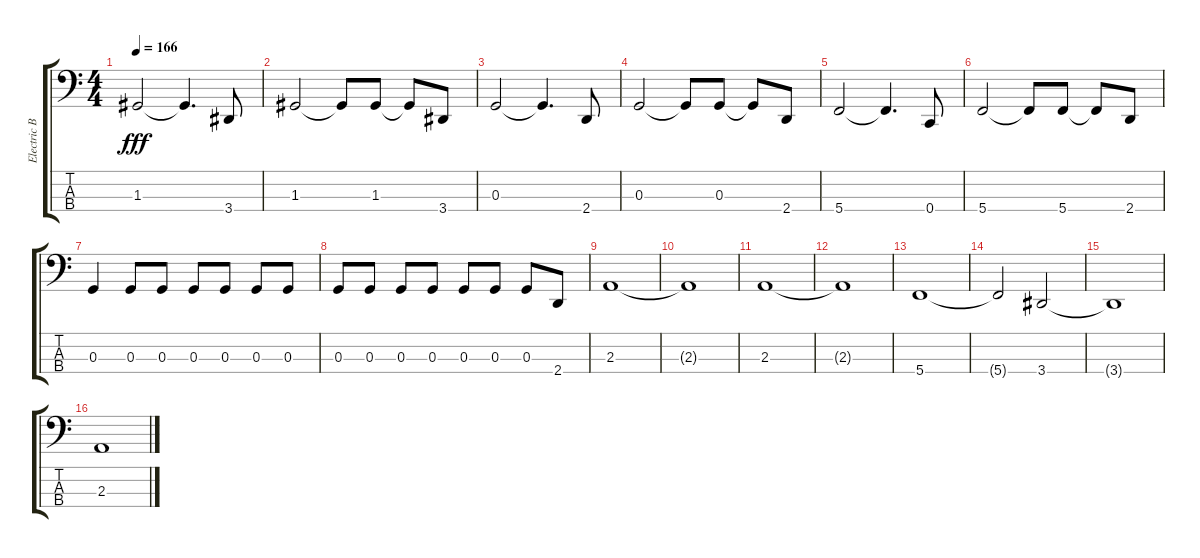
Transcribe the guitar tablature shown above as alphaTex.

\track ("Electric Bass" "Electric B") {instrument electricbassfinger}
\staff {score tabs}
\tuning (F2 C2 G1 C1) {hide}
\ts (4 4)
\tempo 166
\clef f4
\ks c
1.3.2{dy fff} 1.3{t}.4{d} 3.4.8 |
1.3.2 1.3{t}.8 1.3.8 1.3{t}.8 3.4.8 |
0.3.2 0.3{t}.4{d} 2.4.8 |
0.3.2 0.3{t}.8 0.3.8 0.3{t}.8 2.4.8 |
5.4.2 5.4{t}.4{d} 0.4.8 |
5.4.2 5.4{t}.8 5.4.8 5.4{t}.8 2.4.8 |
0.3.4 0.3.8 0.3.8 0.3.8 0.3.8 0.3.8 0.3.8 |
0.3.8 0.3.8 0.3.8 0.3.8 0.3.8 0.3.8 0.3.8 2.4.8 |
2.3.1 |
2.3{t}.1 |
2.3.1 |
2.3{t}.1 |
5.4.1 |
5.4{t}.2 3.4.2 |
3.4{t}.1 |
2.3.1
